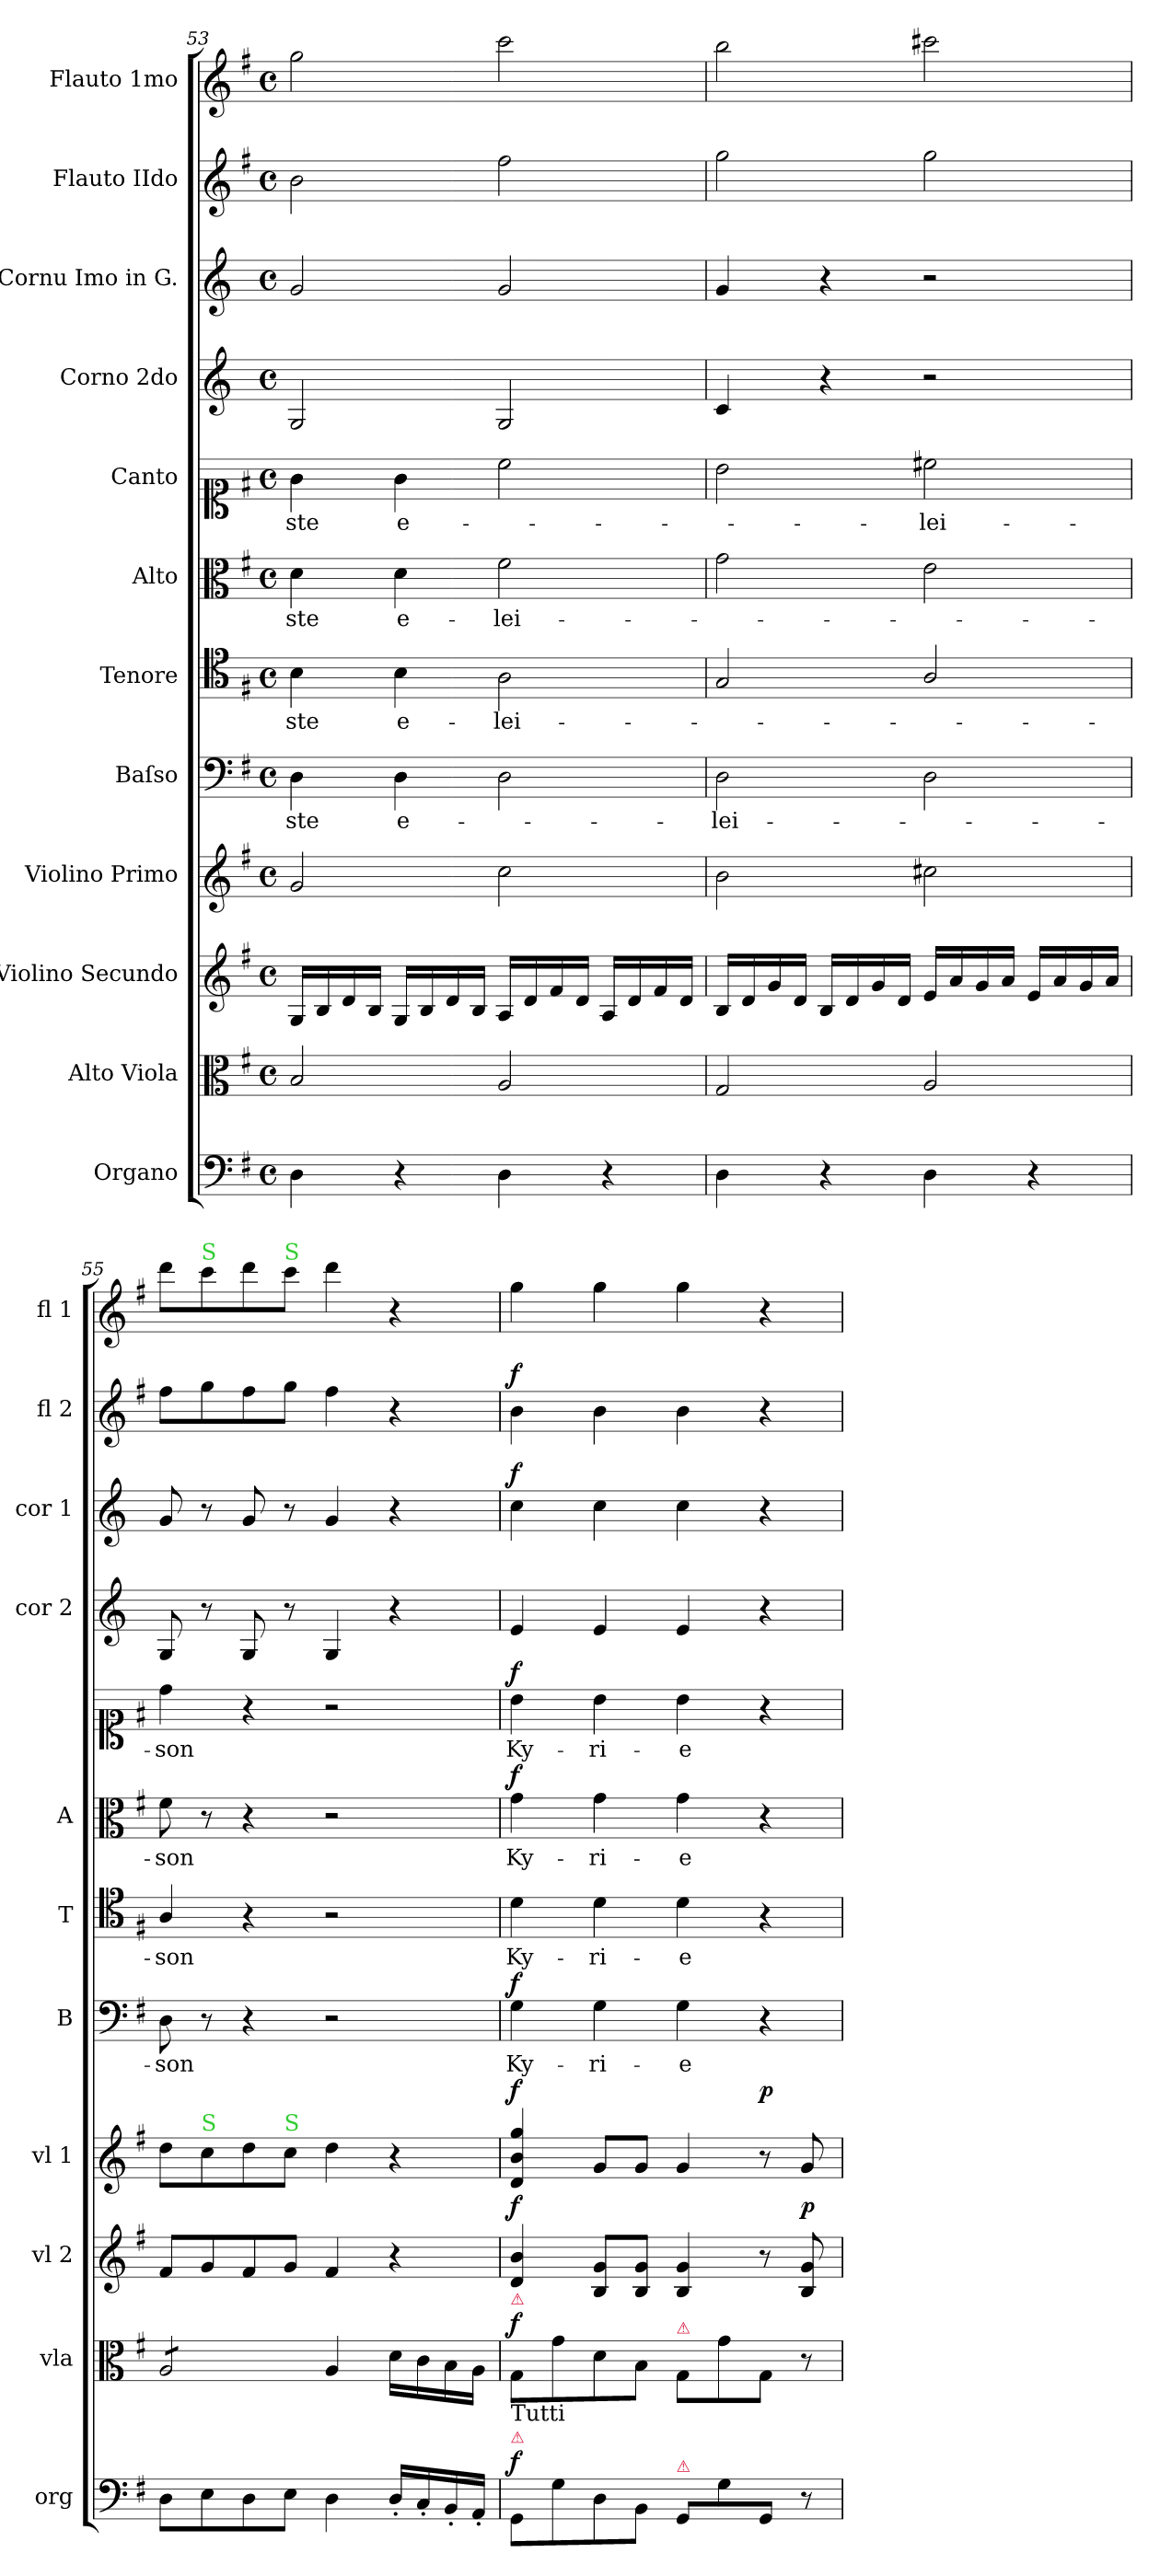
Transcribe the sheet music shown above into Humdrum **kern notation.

**kern	**dynam	**kern	**dynam	**kern	**dynam	**kern	**dynam	**kern	**text	**dynam	**kern	**text	**kern	**text	**dynam	**kern	**text	**dynam	**kern	**kern	**dynam	**kern	**dynam	**kern
*part12	*part12	*part11	*part11	*part10	*part10	*part9	*part9	*part8	*part8	*part8	*part7	*part7	*part6	*part6	*part6	*part5	*part5	*part5	*part4	*part3	*part3	*part2	*part2	*part1
*staff12	*staff12	*staff11	*staff11	*staff10	*staff10	*staff9	*staff9	*staff8	*staff8	*staff8	*staff7	*staff7	*staff6	*staff6	*staff6	*staff5	*staff5	*staff5	*staff4	*staff3	*staff3	*staff2	*staff2	*staff1
*I"Organo	*	*I"Alto Viola	*	*I"Violino Secundo	*	*I"Violino Primo	*	*I"Baſso	*	*	*I"Tenore	*	*I"Alto	*	*	*I"Canto	*	*	*I"Corno 2do	*I"Cornu Imo in G.	*	*I"Flauto IIdo	*	*I"Flauto 1mo
*I'org	*	*I'vla	*	*I'vl 2	*	*I'vl 1	*	*I'B	*	*	*I'T	*	*I'A	*	*	*	*	*	*I'cor 2	*I'cor 1	*	*I'fl 2	*	*I'fl 1
*clefF4	*	*clefC3	*	*clefG2	*	*clefG2	*	*clefF4	*	*	*clefC4	*	*clefC3	*	*	*clefC1	*	*	*clefG2	*clefG2	*	*clefG2	*	*clefG2
*	*	*	*	*	*	*	*	*	*	*	*	*	*	*	*	*	*	*	*ITrd3c5	*ITrd3c5	*	*	*	*
*k[f#]	*	*k[f#]	*	*k[f#]	*	*k[f#]	*	*k[f#]	*	*	*k[f#]	*	*k[f#]	*	*	*k[f#]	*	*	*k[f#]	*k[f#]	*	*k[f#]	*	*k[f#]
*G:	*	*G:	*	*G:	*	*G:	*	*G:	*	*	*G:	*	*G:	*	*	*G:	*	*	*G:	*G:	*	*G:	*	*G:
*M4/4	*	*M4/4	*	*M4/4	*	*M4/4	*	*M4/4	*	*	*M4/4	*	*M4/4	*	*	*M4/4	*	*	*M4/4	*M4/4	*	*M4/4	*	*M4/4
*met(c)	*	*met(c)	*	*met(c)	*	*met(c)	*	*met(c)	*	*	*met(c)	*	*met(c)	*	*	*met(c)	*	*	*met(c)	*met(c)	*	*met(c)	*	*met(c)
=53	=53	=53	=53	=53	=53	=53	=53	=53	=53	=53	=53	=53	=53	=53	=53	=53	=53	=53	=53	=53	=53	=53	=53	=53
4D\	.	2B/	.	16G/LL	.	2g/	.	4D\	-ste	.	4B\	-ste	4d\	-ste	.	4g\	-ste	.	2D/	2d/	.	2b\	.	2gg\
.	.	.	.	16B/	.	.	.	.	.	.	.	.	.	.	.	.	.	.	.	.	.	.	.	.
.	.	.	.	16d/	.	.	.	.	.	.	.	.	.	.	.	.	.	.	.	.	.	.	.	.
.	.	.	.	16B/JJ	.	.	.	.	.	.	.	.	.	.	.	.	.	.	.	.	.	.	.	.
4r	.	.	.	16G/LL	.	.	.	4D\	e-	.	4B\	e-	4d\	e-	.	4g\	e-	.	.	.	.	.	.	.
.	.	.	.	16B/	.	.	.	.	.	.	.	.	.	.	.	.	.	.	.	.	.	.	.	.
.	.	.	.	16d/	.	.	.	.	.	.	.	.	.	.	.	.	.	.	.	.	.	.	.	.
.	.	.	.	16B/JJ	.	.	.	.	.	.	.	.	.	.	.	.	.	.	.	.	.	.	.	.
4D\	.	2A/	.	16A/LL	.	2cc\	.	2D\	.	.	2A\	-lei-	2f#\	-lei-	.	2cc\	.	.	2D/	2d/	.	2ff#\	.	2ccc\
.	.	.	.	16d/	.	.	.	.	.	.	.	.	.	.	.	.	.	.	.	.	.	.	.	.
.	.	.	.	16f#/	.	.	.	.	.	.	.	.	.	.	.	.	.	.	.	.	.	.	.	.
.	.	.	.	16d/JJ	.	.	.	.	.	.	.	.	.	.	.	.	.	.	.	.	.	.	.	.
4r	.	.	.	16A/LL	.	.	.	.	.	.	.	.	.	.	.	.	.	.	.	.	.	.	.	.
.	.	.	.	16d/	.	.	.	.	.	.	.	.	.	.	.	.	.	.	.	.	.	.	.	.
.	.	.	.	16f#/	.	.	.	.	.	.	.	.	.	.	.	.	.	.	.	.	.	.	.	.
.	.	.	.	16d/JJ	.	.	.	.	.	.	.	.	.	.	.	.	.	.	.	.	.	.	.	.
=54	=54	=54	=54	=54	=54	=54	=54	=54	=54	=54	=54	=54	=54	=54	=54	=54	=54	=54	=54	=54	=54	=54	=54	=54
4D\	.	2G/	.	16B/LL	.	2b\	.	2D\	-lei-	.	2G/	.	2g\	.	.	2b\	.	.	4G/	4d/	.	2gg\	.	2bb\
.	.	.	.	16d/	.	.	.	.	.	.	.	.	.	.	.	.	.	.	.	.	.	.	.	.
.	.	.	.	16g/	.	.	.	.	.	.	.	.	.	.	.	.	.	.	.	.	.	.	.	.
.	.	.	.	16d/JJ	.	.	.	.	.	.	.	.	.	.	.	.	.	.	.	.	.	.	.	.
4r	.	.	.	16B/LL	.	.	.	.	.	.	.	.	.	.	.	.	.	.	4r	4r	.	.	.	.
.	.	.	.	16d/	.	.	.	.	.	.	.	.	.	.	.	.	.	.	.	.	.	.	.	.
.	.	.	.	16g/	.	.	.	.	.	.	.	.	.	.	.	.	.	.	.	.	.	.	.	.
.	.	.	.	16d/JJ	.	.	.	.	.	.	.	.	.	.	.	.	.	.	.	.	.	.	.	.
4D\	.	2A/	.	16e/LL	.	2cc#X\	.	2D\	.	.	2A/	.	2e\	.	.	2cc#X\	-lei-	.	2r	2r	.	2gg\	.	2ccc#X\
.	.	.	.	16a/	.	.	.	.	.	.	.	.	.	.	.	.	.	.	.	.	.	.	.	.
.	.	.	.	16g/	.	.	.	.	.	.	.	.	.	.	.	.	.	.	.	.	.	.	.	.
.	.	.	.	16a/JJ	.	.	.	.	.	.	.	.	.	.	.	.	.	.	.	.	.	.	.	.
4r	.	.	.	16e/LL	.	.	.	.	.	.	.	.	.	.	.	.	.	.	.	.	.	.	.	.
.	.	.	.	16a/	.	.	.	.	.	.	.	.	.	.	.	.	.	.	.	.	.	.	.	.
.	.	.	.	16g/	.	.	.	.	.	.	.	.	.	.	.	.	.	.	.	.	.	.	.	.
.	.	.	.	16a/JJ	.	.	.	.	.	.	.	.	.	.	.	.	.	.	.	.	.	.	.	.
=55	=55	=55	=55	=55	=55	=55	=55	=55	=55	=55	=55	=55	=55	=55	=55	=55	=55	=55	=55	=55	=55	=55	=55	=55
*	*	*tremolo	*	*	*	*	*	*	*	*	*	*	*	*	*	*	*	*	*	*	*	*	*	*
8D\L	.	8A/L	.	8f#/L	.	8dd\L	.	8D\	-son	.	4A/	-son	8f#\	-son	.	4dd\	-son	.	8D/	8d/	.	8ff#\L	.	8ddd\L
!	!	!	!	!	!	!	!	!	!	!	!	!	!	!	!	!	!	!	!	!	!	!	!	!LO:TX:a:color=limegreen:t=S
!	!	!	!	!	!	!LO:TX:a:color=limegreen:t=S	!	!	!	!	!	!	!	!	!	!	!	!	!	!	!	!	!	!
8E\	.	8A/	.	8g/	.	8cc\	.	8r	.	.	.	.	8r	.	.	.	.	.	8r	8r	.	8gg\	.	8ccc\
8D\	.	8A/	.	8f#/	.	8dd\	.	4r	.	.	4r	.	4r	.	.	4r	.	.	8D/	8d/	.	8ff#\	.	8ddd\
!	!	!	!	!	!	!	!	!	!	!	!	!	!	!	!	!	!	!	!	!	!	!	!	!LO:TX:a:color=limegreen:t=S
!	!	!	!	!	!	!LO:TX:a:color=limegreen:t=S	!	!	!	!	!	!	!	!	!	!	!	!	!	!	!	!	!	!
8E\J	.	8A/J	.	8g/J	.	8cc\J	.	.	.	.	.	.	.	.	.	.	.	.	8r	8r	.	8gg\J	.	8ccc\J
*	*	*Xtremolo	*	*	*	*	*	*	*	*	*	*	*	*	*	*	*	*	*	*	*	*	*	*
4D\	.	4A/	.	4f#/	.	4dd\	.	2r	.	.	2r	.	2r	.	.	2r	.	.	4D/	4d/	.	4ff#\	.	4ddd\
16D'/LL	.	16d\LL	.	4r	.	4r	.	.	.	.	.	.	.	.	.	.	.	.	4r	4r	.	4r	.	4r
16C'/	.	16c\	.	.	.	.	.	.	.	.	.	.	.	.	.	.	.	.	.	.	.	.	.	.
16BB'/	.	16B\	.	.	.	.	.	.	.	.	.	.	.	.	.	.	.	.	.	.	.	.	.	.
16AA'/JJ	.	16A\JJ	.	.	.	.	.	.	.	.	.	.	.	.	.	.	.	.	.	.	.	.	.	.
=56	=56	=56	=56	=56	=56	=56	=56	=56	=56	=56	=56	=56	=56	=56	=56	=56	=56	=56	=56	=56	=56	=56	=56	=56
!	!	!LO:TX:a:color=crimson:t=⚠	!	!	!	!	!	!	!	!	!	!	!	!	!	!	!	!	!	!	!	!	!	!
!LO:TX:a:color=crimson:t=⚠	!	!	!	!	!	!	!	!	!	!	!	!	!	!	!	!	!	!	!	!	!	!	!	!
!LO:TX:a:t=Tutti	!	!	!	!	!	!	!	!	!	!	!	!	!	!	!	!	!	!	!	!	!	!	!	!
!	!LO:DY:a	!	!LO:DY:a	!	!LO:DY:a	!	!LO:DY:a	!	!	!LO:DY:a	!	!	!	!	!LO:DY:a	!	!	!LO:DY:a	!	!	!LO:DY:a	!	!LO:DY:a	!
8GG/L	f	8G/L	f	4d/ 4b/	f	4d/ 4b/ 4gg/	f	4G\	Ky-	f	4d\	Ky-	4g\	Ky-	f	4b\	Ky-	f	4B/	4g\	f	4b\	f	4gg\
8G\	.	8g\	.	.	.	.	.	.	.	.	.	.	.	.	.	.	.	.	.	.	.	.	.	.
8D\	.	8d\	.	8B/ 8g/L	.	8g/L	.	4G\	-ri-	.	4d\	-ri-	4g\	-ri-	.	4b\	-ri-	.	4B/	4g\	.	4b\	.	4gg\
8BB\J	.	8B\J	.	8B/ 8g/J	.	8g/J	.	.	.	.	.	.	.	.	.	.	.	.	.	.	.	.	.	.
!	!	!LO:TX:a:color=crimson:t=⚠	!	!	!	!	!	!	!	!	!	!	!	!	!	!	!	!	!	!	!	!	!	!
!LO:TX:a:color=crimson:t=⚠	!	!	!	!	!	!	!	!	!	!	!	!	!	!	!	!	!	!	!	!	!	!	!	!
8GG/L	.	8G/L	.	4B/ 4g/	.	4g/	.	4G\	-e	.	4d\	-e	4g\	-e	.	4b\	-e	.	4B/	4g\	.	4b\	.	4gg\
8G\	.	8g\	.	.	.	.	.	.	.	.	.	.	.	.	.	.	.	.	.	.	.	.	.	.
!	!	!	!	!	!	!	!LO:DY:a	!	!	!	!	!	!	!	!	!	!	!	!	!	!	!	!	!
8GG/J	.	8G\J	.	8r	.	8r	p	4r	.	.	4r	.	4r	.	.	4r	.	.	4r	4r	.	4r	.	4r
!	!	!	!	!	!LO:DY:a	!	!	!	!	!	!	!	!	!	!	!	!	!	!	!	!	!	!	!
8r	.	8r	.	8B/ 8g/	p	8g/	.	.	.	.	.	.	.	.	.	.	.	.	.	.	.	.	.	.
=	=	=	=	=	=	=	=	=	=	=	=	=	=	=	=	=	=	=	=	=	=	=	=	=
*-	*-	*-	*-	*-	*-	*-	*-	*-	*-	*-	*-	*-	*-	*-	*-	*-	*-	*-	*-	*-	*-	*-	*-	*-
